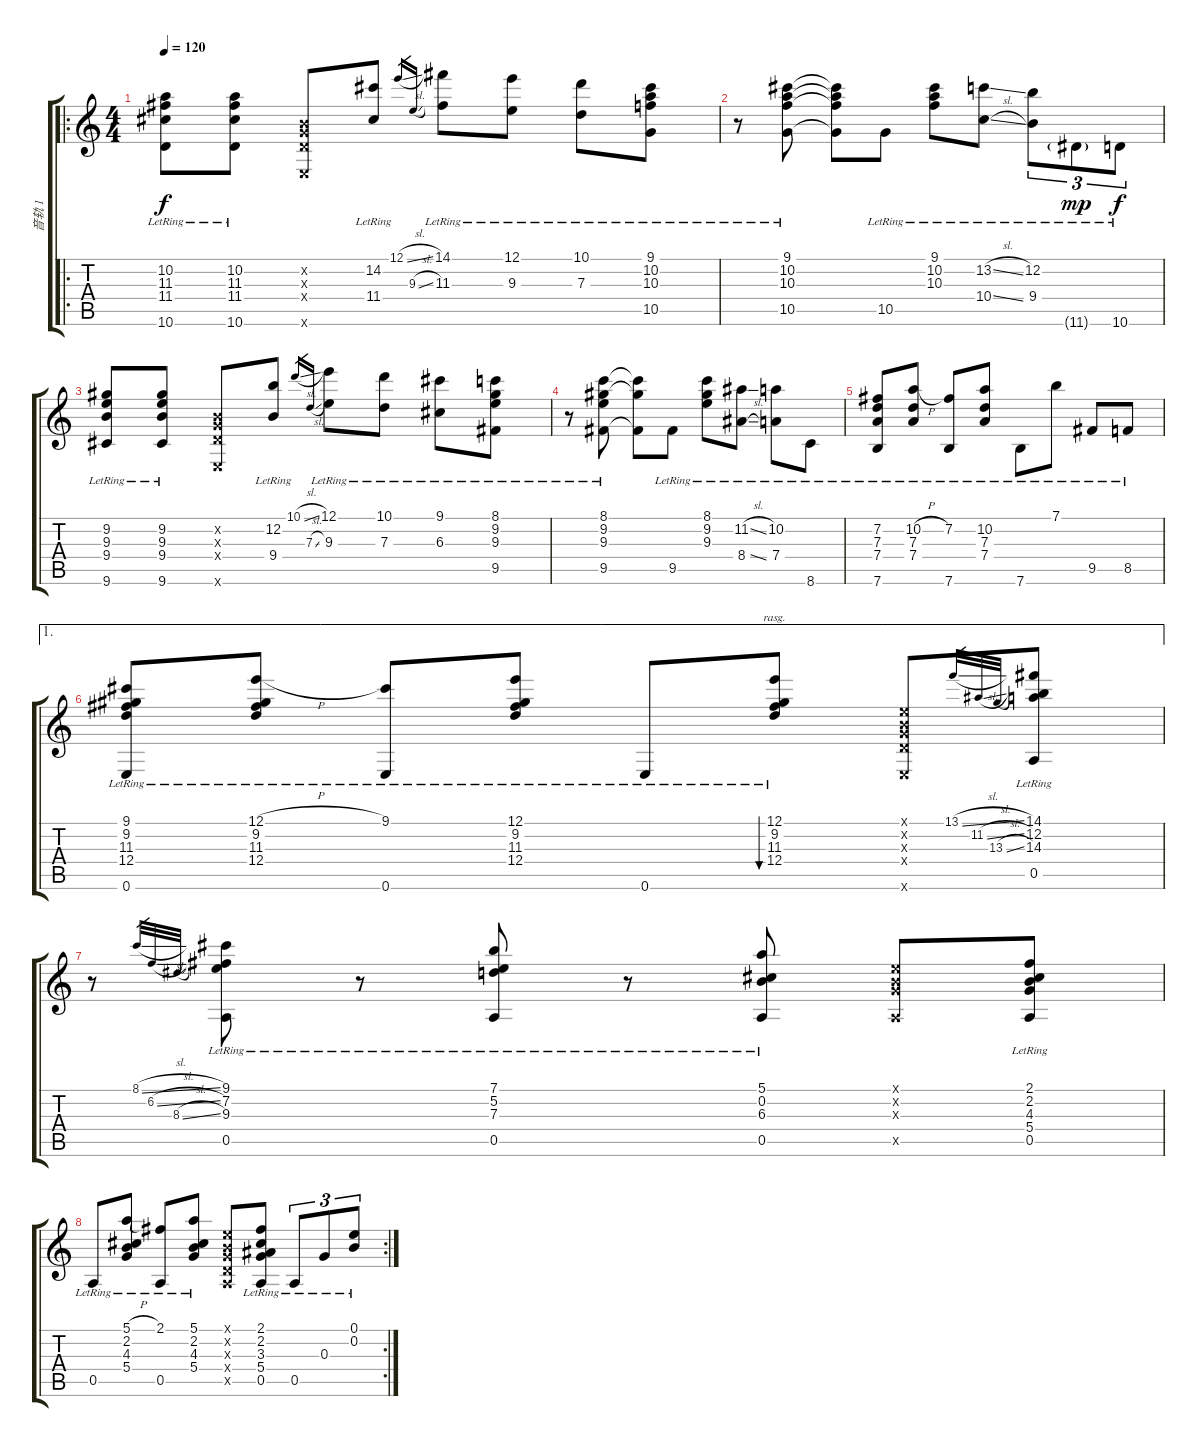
\track ("音轨 1" "音轨 1") {instrument acousticguitarnylon}
\staff {score tabs}
\tuning (E4 B3 G3 D3 A2 E2) {hide}
\ro
\ts (4 4)
\tempo 120
\clef g2
\ks c
(10.2{lr} 11.3{lr} 11.4{lr} 10.6{lr}).8{dy f} (10.2{lr} 11.3{lr} 11.4{lr} 10.6{lr}).8 (0.2{x} 0.3{x} 0.4{x} 0.6{x}).8 (14.2{lr} 11.4{lr}).8 12.1{sl}.16{gr} 9.3{sl}.16{gr} (14.1{lr} 11.3{lr}).8 (12.1{lr} 9.3{lr}).8 (10.1{lr} 7.3{lr}).8 (9.1{lr} 10.2{lr} 10.3{lr} 10.5{lr}).8 |
r.8 (9.1{lr} 10.2{lr} 10.3{lr} 10.5{lr}).8 (9.1{t} 10.2{t} 10.3{t} 10.5{t}).8 10.5{lr}.8 (9.1{lr} 10.2{lr} 10.3{lr}).8 (13.2{sl lr} 10.4{sl lr}).8 (12.2{lr} 9.4{lr}).8{tu (3 2)} 11.6{g lr}.8{tu (3 2) dy mp} 10.6{lr}.8{tu (3 2) dy f} |
(9.2{lr} 9.3{lr} 9.4{lr} 9.6{lr}).8 (9.2{lr} 9.3{lr} 9.4{lr} 9.6{lr}).8 (0.2{x} 0.3{x} 0.4{x} 0.6{x}).8 (12.2{lr} 9.4{lr}).8 10.1{sl}.16{gr} 7.3{sl}.16{gr} (12.1{lr} 9.3{lr}).8 (10.1{lr} 7.3{lr}).8 (9.1{lr} 6.3{lr}).8 (8.1{lr} 9.2{lr} 9.3{lr} 9.5{lr}).8 |
r.8 (8.1{lr} 9.2{lr} 9.3{lr} 9.5{lr}).8 (8.1{t} 9.2{t} 9.5{t}).8 9.5{lr}.8 (8.1{lr} 9.2{lr} 9.3{lr}).8 (11.2{sl lr} 8.4{sl lr}).8 (10.2{lr} 7.4{lr}).8 8.6{lr}.8 |
(7.2{lr} 7.3{lr} 7.4{lr} 7.6{lr}).8 (10.2{h lr} 7.3{lr} 7.4{lr}).8 (7.2{lr} 7.6{lr}).8 (10.2{lr} 7.3{lr} 7.4{lr}).8 7.6{lr}.8 7.1{lr}.8 9.5{lr}.8 8.5{lr}.8 |
\ae 1
(9.1{lr} 9.2{lr} 11.3{lr} 12.4{lr} 0.6{lr}).8 (12.1{h lr} 9.2{lr} 11.3{lr} 12.4{lr}).8 (9.1{lr} 0.6{lr}).8 (12.1{lr} 9.2{lr} 11.3{lr} 12.4{lr}).8 0.6{lr}.8 (12.1{lr} 9.2{lr} 11.3{lr} 12.4{lr}).8{bu 240 rasg ii} (0.1{x} 0.2{x} 0.3{x} 0.4{x} 0.6{x}).8 13.1{sl}.32{gr} 11.2{sl}.32{gr} 13.3{sl}.32{gr} (14.1{lr} 12.2{lr} 14.3{lr} 0.5{lr}).8 |
r.8 8.1{sl}.32{gr} 6.2{sl}.32{gr} 8.3{sl}.32{gr} (9.1{lr} 7.2{lr} 9.3{lr} 0.5{lr}).8 r.8 (7.1{lr} 5.2{lr} 7.3{lr} 0.5{lr}).8 r.8 (5.1{lr} 0.2{lr} 6.3{lr} 0.5{lr}).8 (0.1{x} 0.2{x} 0.3{x} 0.5{x}).8 (2.1{lr} 2.2{lr} 4.3{lr} 5.4{lr} 0.5{lr}).8 |
\rc 2
0.5{lr}.8 (5.1{h lr} 2.2{lr} 4.3{lr} 5.4{lr}).8 (2.1{lr} 0.5{lr}).8 (5.1{lr} 2.2{lr} 4.3{lr} 5.4{lr}).8 (0.1{x} 0.2{x} 0.3{x} 0.4{x} 0.5{x}).8 (2.1{lr} 2.2{lr} 3.3{lr} 5.4{lr} 0.5{lr}).8 0.5{lr}.8{tu (3 2)} 0.3{lr}.8{tu (3 2)} (0.1{lr} 0.2{lr}).8{tu (3 2)}
